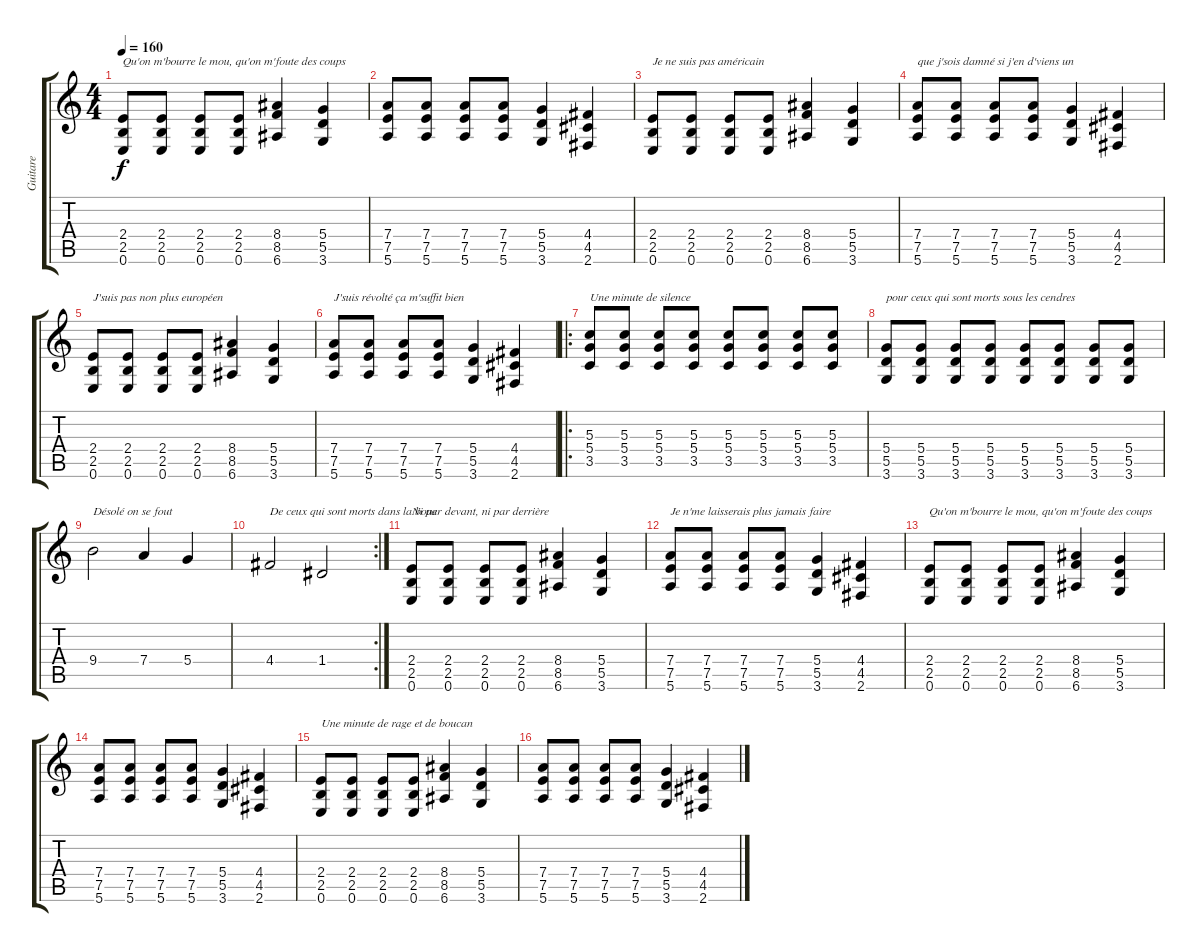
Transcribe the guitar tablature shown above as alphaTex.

\track ("Guitare" "Guitare") {instrument distortionguitar}
\staff {score tabs}
\tuning (E4 B3 G3 D3 A2 E2) {hide}
\ts (4 4)
\tempo 160
\clef g2
\ks c
(2.4 2.5 0.6).8{txt "Qu'on m'bourre le mou, qu'on m'foute des coups" dy f} (2.4 2.5 0.6).8 (2.4 2.5 0.6).8 (2.4 2.5 0.6).8 (8.4 8.5 6.6).4 (5.4 5.5 3.6).4 |
(7.4 7.5 5.6).8 (7.4 7.5 5.6).8 (7.4 7.5 5.6).8 (7.4 7.5 5.6).8 (5.4 5.5 3.6).4 (4.4 4.5 2.6).4 |
(2.4 2.5 0.6).8{txt "Je ne suis pas américain"} (2.4 2.5 0.6).8 (2.4 2.5 0.6).8 (2.4 2.5 0.6).8 (8.4 8.5 6.6).4 (5.4 5.5 3.6).4 |
(7.4 7.5 5.6).8{txt "que j'sois damné si j'en d'viens un"} (7.4 7.5 5.6).8 (7.4 7.5 5.6).8 (7.4 7.5 5.6).8 (5.4 5.5 3.6).4 (4.4 4.5 2.6).4 |
(2.4 2.5 0.6).8{txt "J'suis pas non plus européen"} (2.4 2.5 0.6).8 (2.4 2.5 0.6).8 (2.4 2.5 0.6).8 (8.4 8.5 6.6).4 (5.4 5.5 3.6).4 |
(7.4 7.5 5.6).8{txt "J'suis révolté ça m'suffit bien"} (7.4 7.5 5.6).8 (7.4 7.5 5.6).8 (7.4 7.5 5.6).8 (5.4 5.5 3.6).4 (4.4 4.5 2.6).4 |
\ro
(5.3 5.4 3.5).8{txt "Une minute de silence"} (5.3 5.4 3.5).8 (5.3 5.4 3.5).8 (5.3 5.4 3.5).8 (5.3 5.4 3.5).8 (5.3 5.4 3.5).8 (5.3 5.4 3.5).8 (5.3 5.4 3.5).8 |
(5.4 5.5 3.6).8{txt "pour ceux qui sont morts sous les cendres"} (5.4 5.5 3.6).8 (5.4 5.5 3.6).8 (5.4 5.5 3.6).8 (5.4 5.5 3.6).8 (5.4 5.5 3.6).8 (5.4 5.5 3.6).8 (5.4 5.5 3.6).8 |
9.4.2{txt "Désolé on se fout"} 7.4.4 5.4.4 |
\rc 2
4.4.2{txt "De ceux qui sont morts dans la boue"} 1.4.2 |
(2.4 2.5 0.6).8{txt "Ni par devant, ni par derrière"} (2.4 2.5 0.6).8 (2.4 2.5 0.6).8 (2.4 2.5 0.6).8 (8.4 8.5 6.6).4 (5.4 5.5 3.6).4 |
(7.4 7.5 5.6).8{txt "Je n'me laisserais plus jamais faire"} (7.4 7.5 5.6).8 (7.4 7.5 5.6).8 (7.4 7.5 5.6).8 (5.4 5.5 3.6).4 (4.4 4.5 2.6).4 |
(2.4 2.5 0.6).8{txt "Qu'on m'bourre le mou, qu'on m'foute des coups"} (2.4 2.5 0.6).8 (2.4 2.5 0.6).8 (2.4 2.5 0.6).8 (8.4 8.5 6.6).4 (5.4 5.5 3.6).4 |
(7.4 7.5 5.6).8 (7.4 7.5 5.6).8 (7.4 7.5 5.6).8 (7.4 7.5 5.6).8 (5.4 5.5 3.6).4 (4.4 4.5 2.6).4 |
(2.4 2.5 0.6).8{txt "Une minute de rage et de boucan"} (2.4 2.5 0.6).8 (2.4 2.5 0.6).8 (2.4 2.5 0.6).8 (8.4 8.5 6.6).4 (5.4 5.5 3.6).4 |
(7.4 7.5 5.6).8 (7.4 7.5 5.6).8 (7.4 7.5 5.6).8 (7.4 7.5 5.6).8 (5.4 5.5 3.6).4 (4.4 4.5 2.6).4
